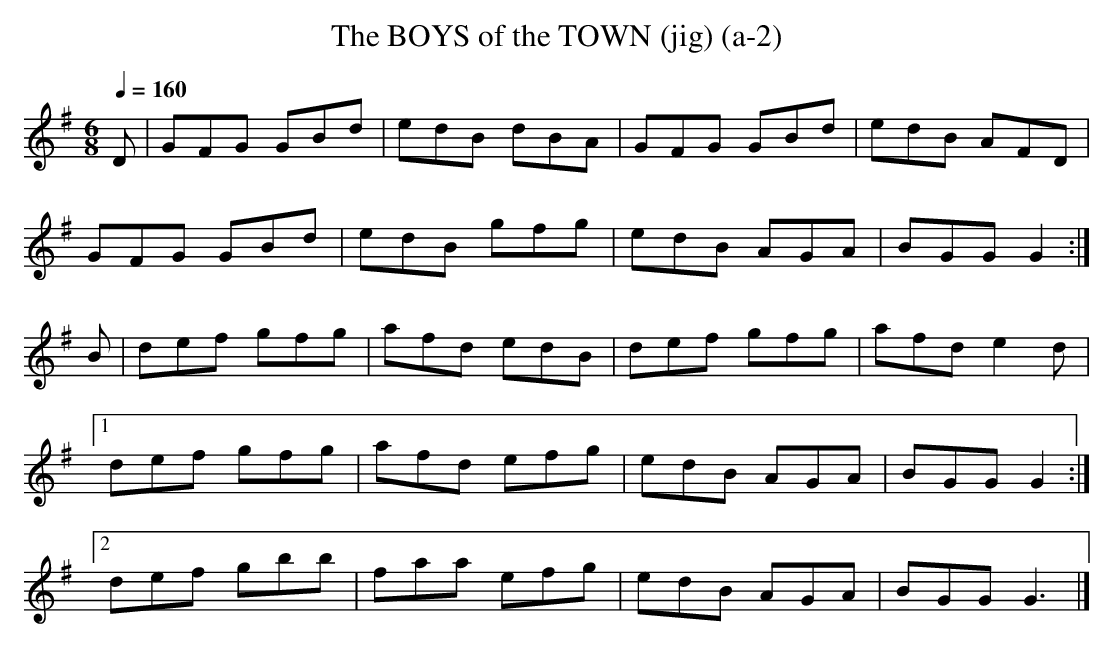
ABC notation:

X:1
T:BOYS of the TOWN (jig) (a-2), The
Q:1/4=160
M:6/8
L:1/8
K:G
D|GFG GBd|edB dBA|GFG GBd|edB AFD|
GFG GBd|edB gfg|edB AGA|BGG G2 :|
B|def gfg|afd edB|def gfg|afd e2d|
[1 def gfg|afd efg|edB AGA|BGG G2 :|
[2 def gbb|faa efg|edB AGA|BGG G3 |]
